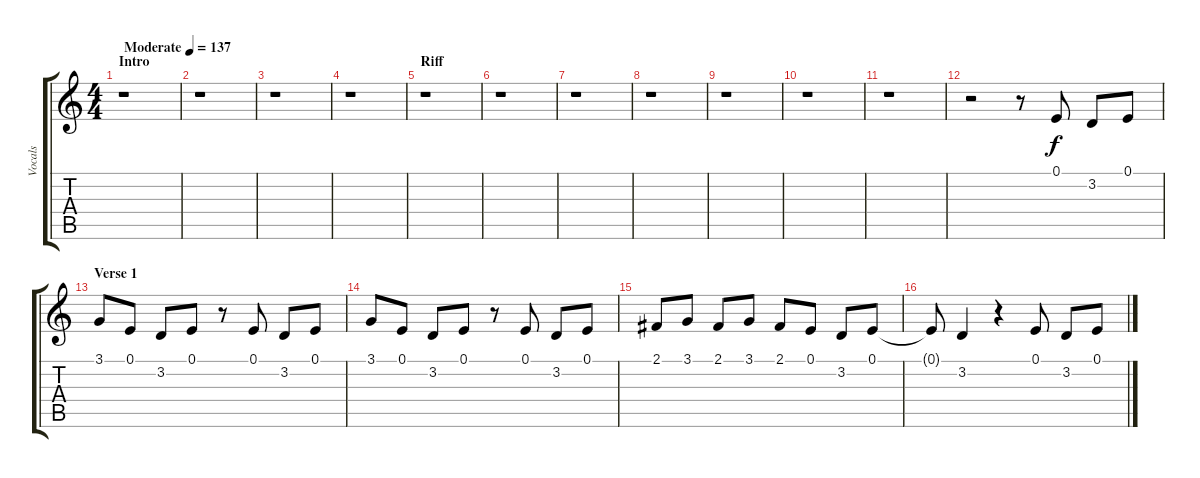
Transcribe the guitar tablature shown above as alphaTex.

\track ("Vocals" "Vocals") {instrument electricgrandpiano}
\staff {score tabs}
\tuning (E4 B3 G3 D3 A2 E2) {hide}
\ts (4 4)
\section ("" "Intro")
\tempo (137 "Moderate")
\clef g2
\ks c
r.1{dy f instrument electricgrandpiano} |
r.1 |
r.1 |
r.1 |
\section ("" "Riff")
r.1 |
r.1 |
r.1 |
r.1 |
r.1 |
r.1 |
r.1 |
r.2 r.8 0.1.8 3.2.8 0.1.8 |
\section ("" "Verse 1")
3.1.8 0.1.8 3.2.8 0.1.8 r.8 0.1.8 3.2.8 0.1.8 |
3.1.8 0.1.8 3.2.8 0.1.8 r.8 0.1.8 3.2.8 0.1.8 |
2.1.8 3.1.8 2.1.8 3.1.8 2.1.8 0.1.8 3.2.8 0.1.8 |
0.1{t}.8 3.2.4 r.4 0.1.8 3.2.8 0.1.8
